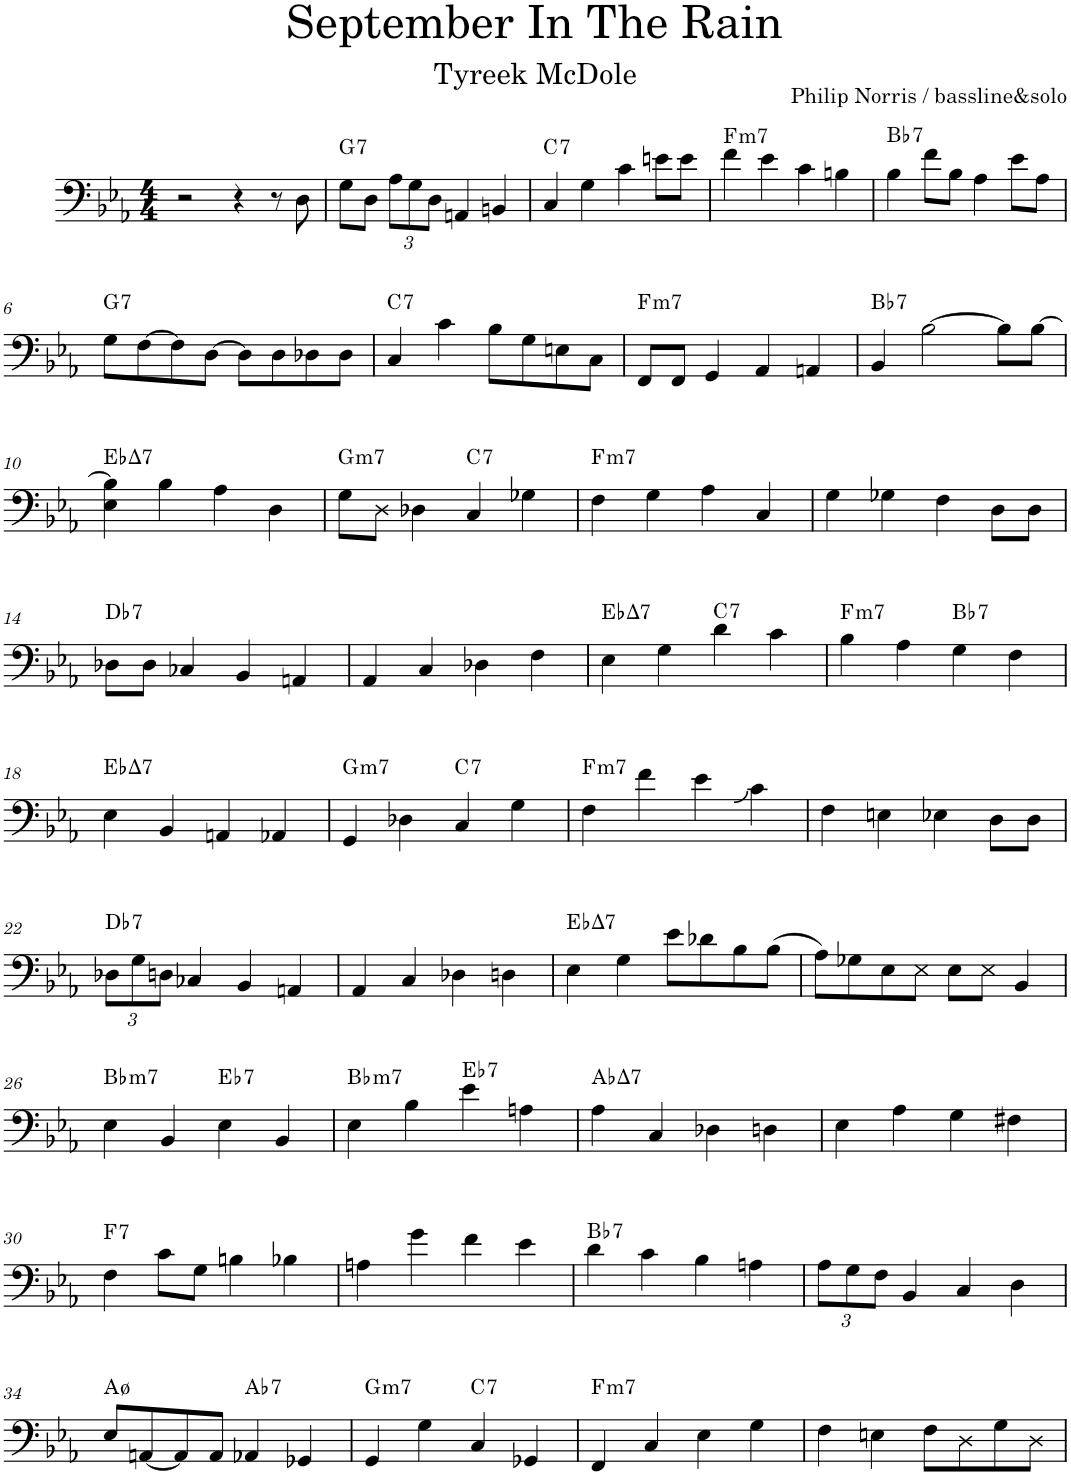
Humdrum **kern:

**kern	**harte
*part1	*part1
*staff1	*
*I"Bass Guitar	*
*I'B. Guit.	*
*clefF4	*
*Trd7c12	*
*k[b-e-a-]	*
*M4/4	*
=1	=1
2r	.
4r	.
8r	.
8D\	.
=2	=2
!	!LO:H:kt=7
8G\L	G:7
8D\J	.
*Xbrackettup	*
12A-\L	.
12G\	.
12D\J	.
4AAn/	.
4BBn/	.
=3	=3
!	!LO:H:kt=7
4C/	C:7
4G\	.
4c\	.
8en\L	.
8e\J	.
=4	=4
!	!LO:H:kt=m7
4f\	F:min7
4e-\	.
4c\	.
4Bn\	.
=5	=5
!	!LO:H:kt=7
4B-\	Bb:7
8f\L	.
8B-\J	.
4A-\	.
8e-\L	.
8A-\J	.
!!LO:LB:g=z
=6	=6
!	!LO:H:kt=7
8G\L	G:7
[8F\	.
8F\]	.
[8D\J	.
8D\L]	.
8D\	.
8D-X\	.
8D-\J	.
=7	=7
!	!LO:H:kt=7
4C/	C:7
4c\	.
8B-\L	.
8G\	.
8En\	.
8C\J	.
=8	=8
!	!LO:H:kt=m7
8FF/L	F:min7
8FF/J	.
4GG/	.
4AA-/	.
4AAn/	.
=9	=9
!	!LO:H:kt=7
4BB-/	Bb:7
[2B-\	.
8B-\L]	.
[8B-\J	.
!!LO:LB:g=z
=10	=10
!	!LO:H:kt=7
4E-\ 4B-\]	Eb:maj7
4B-\	.
4A-\	.
4D\	.
=11	=11
!	!LO:H:kt=m7
8G\L	G:min7
8D\J	.
4D-X\	.
!	!LO:H:kt=7
4C/	C:7
4G-X\	.
=12	=12
!	!LO:H:kt=m7
4F\	F:min7
4G\	.
4A-\	.
4C/	.
=13	=13
4G\	.
4G-X\	.
4F\	.
8D\L	.
8D\J	.
!!LO:LB:g=z
=14	=14
!	!LO:H:kt=7
8D-X\L	Db:7
8D-\J	.
4C-X/	.
4BB-/	.
4AAn/	.
=15	=15
4AA-/	.
4C/	.
4D-X\	.
4F\	.
=16	=16
!	!LO:H:kt=7
4E-\	Eb:maj7
4G\	.
!	!LO:H:kt=7
4d\	C:7
4c\	.
=17	=17
!	!LO:H:kt=m7
4B-\	F:min7
4A-\	.
!	!LO:H:kt=7
4G\	Bb:7
4F\	.
!!LO:LB:g=z
=18	=18
!	!LO:H:kt=7
4E-\	Eb:maj7
4BB-/	.
4AAn/	.
4AA-X/	.
=19	=19
!	!LO:H:kt=m7
4GG/	G:min7
4D-X\	.
!	!LO:H:kt=7
4C/	C:7
4G\	.
=20	=20
!	!LO:H:kt=m7
4F\	F:min7
4f\	.
4e-\	.
4c\	.
=21	=21
4F\	.
4En\	.
4E-X\	.
8D\L	.
8D\J	.
!!LO:LB:g=z
=22	=22
!	!LO:H:kt=7
12D-X\L	Db:7
12G\	.
12Dn\J	.
4C-X/	.
4BB-/	.
4AAn/	.
=23	=23
4AA-/	.
4C/	.
4D-X\	.
4Dn\	.
=24	=24
!	!LO:H:kt=7
4E-\	Eb:maj7
4G\	.
8e-\L	.
8d-X\	.
8B-\	.
(8B-\J	.
=25	=25
8A-\L)	.
8G-X\	.
8E-\	.
8E-\J	.
8E-\L	.
8E-\J	.
4BB-/	.
!!LO:LB:g=z
=26	=26
!	!LO:H:kt=m7
4E-\	Bb:min7
4BB-/	.
!	!LO:H:kt=7
4E-\	Eb:7
4BB-/	.
=27	=27
!	!LO:H:kt=m7
4E-\	Bb:min7
4B-\	.
!	!LO:H:kt=7
4e-\	Eb:7
4An\	.
=28	=28
!	!LO:H:kt=7
4A-\	Ab:maj7
4C/	.
4D-X\	.
4Dn\	.
=29	=29
4E-\	.
4A-\	.
4G\	.
4F#X\	.
!!LO:LB:g=z
=30	=30
!	!LO:H:kt=7
4F\	F:7
8c\L	.
8G\J	.
4Bn\	.
4B-X\	.
=31	=31
4An\	.
4g\	.
4f\	.
4e-\	.
=32	=32
!	!LO:H:kt=7
4d\	Bb:7
4c\	.
4B-\	.
4An\	.
=33	=33
12A-\L	.
12G\	.
12F\J	.
4BB-/	.
4C/	.
4D\	.
!!LO:LB:g=z
=34	=34
8E-/L	A:hdim7
[8AAn/	.
8AA/]	.
8AA/J	.
!	!LO:H:kt=7
4AA-X/	Ab:7
4GG-X/	.
=35	=35
!	!LO:H:kt=m7
4GG/	G:min7
4G\	.
!	!LO:H:kt=7
4C/	C:7
4GG-X/	.
=36	=36
!	!LO:H:kt=m7
4FF/	F:min7
4C/	.
4E-\	.
4G\	.
=37	=37
4F\	.
4En\	.
8F\L	.
8D\	.
8G\	.
8D\J	.
=	=
*-	*-
